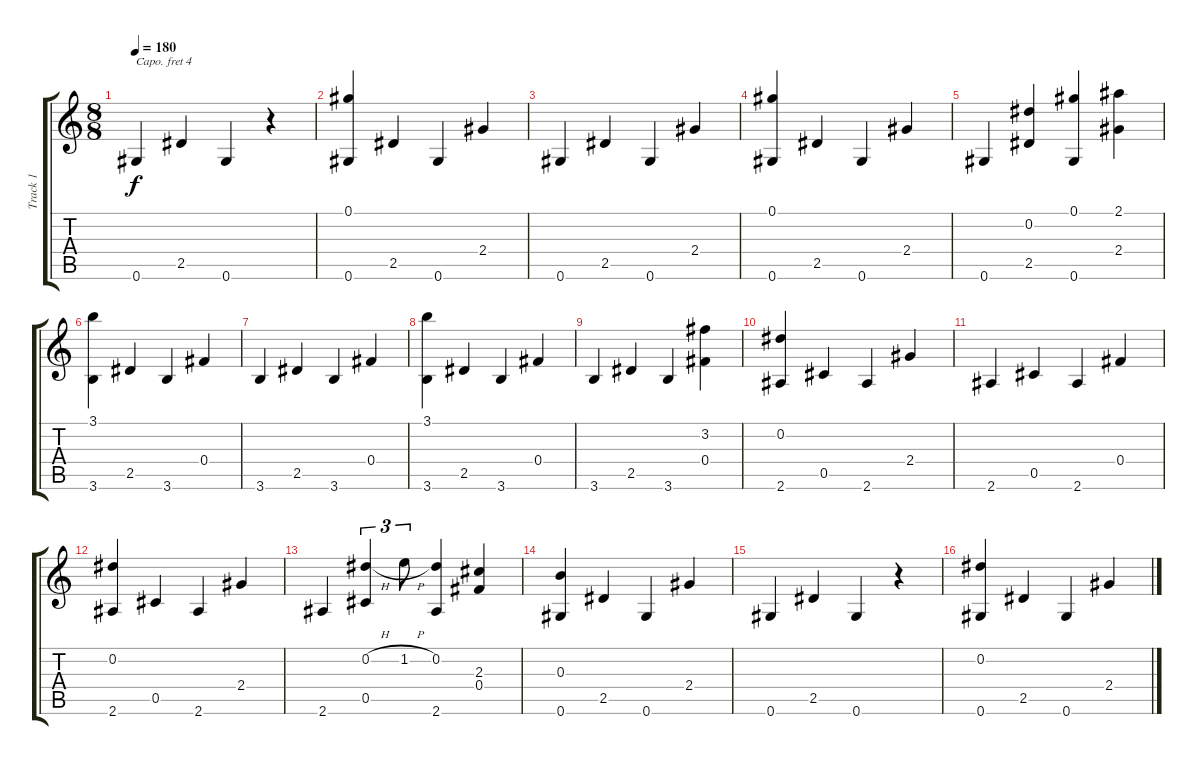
\track ("Track 1" "Track 1") {instrument acousticguitarnylon}
\staff {score tabs}
\capo 4
\tuning (E4 B3 G3 D3 A2 E2) {hide}
\ts (8 8)
\tempo 180
\clef g2
\ks c
0.6.4{dy f} 2.5.4 0.6.4 r.4 |
(0.1 0.6).4 2.5.4 0.6.4 2.4.4 |
0.6.4 2.5.4 0.6.4 2.4.4 |
(0.1 0.6).4 2.5.4 0.6.4 2.4.4 |
0.6.4 (0.2 2.5).4 (0.1 0.6).4 (2.1 2.4).4 |
(3.1 3.6).4 2.5.4 3.6.4 0.4.4 |
3.6.4 2.5.4 3.6.4 0.4.4 |
(3.1 3.6).4 2.5.4 3.6.4 0.4.4 |
3.6.4 2.5.4 3.6.4 (3.2 0.4).4 |
(0.2 2.6).4 0.5.4 2.6.4 2.4.4 |
2.6.4 0.5.4 2.6.4 0.4.4 |
(0.2 2.6).4 0.5.4 2.6.4 2.4.4 |
2.6.4 (0.2{h} 0.5).4{tu (3 2)} 1.2{h}.8{tu (3 2)} (0.2 2.6).4 (2.3 0.4).4 |
(0.3 0.6).4 2.5.4 0.6.4 2.4.4 |
0.6.4 2.5.4 0.6.4 r.4 |
(0.2 0.6).4 2.5.4 0.6.4 2.4.4
